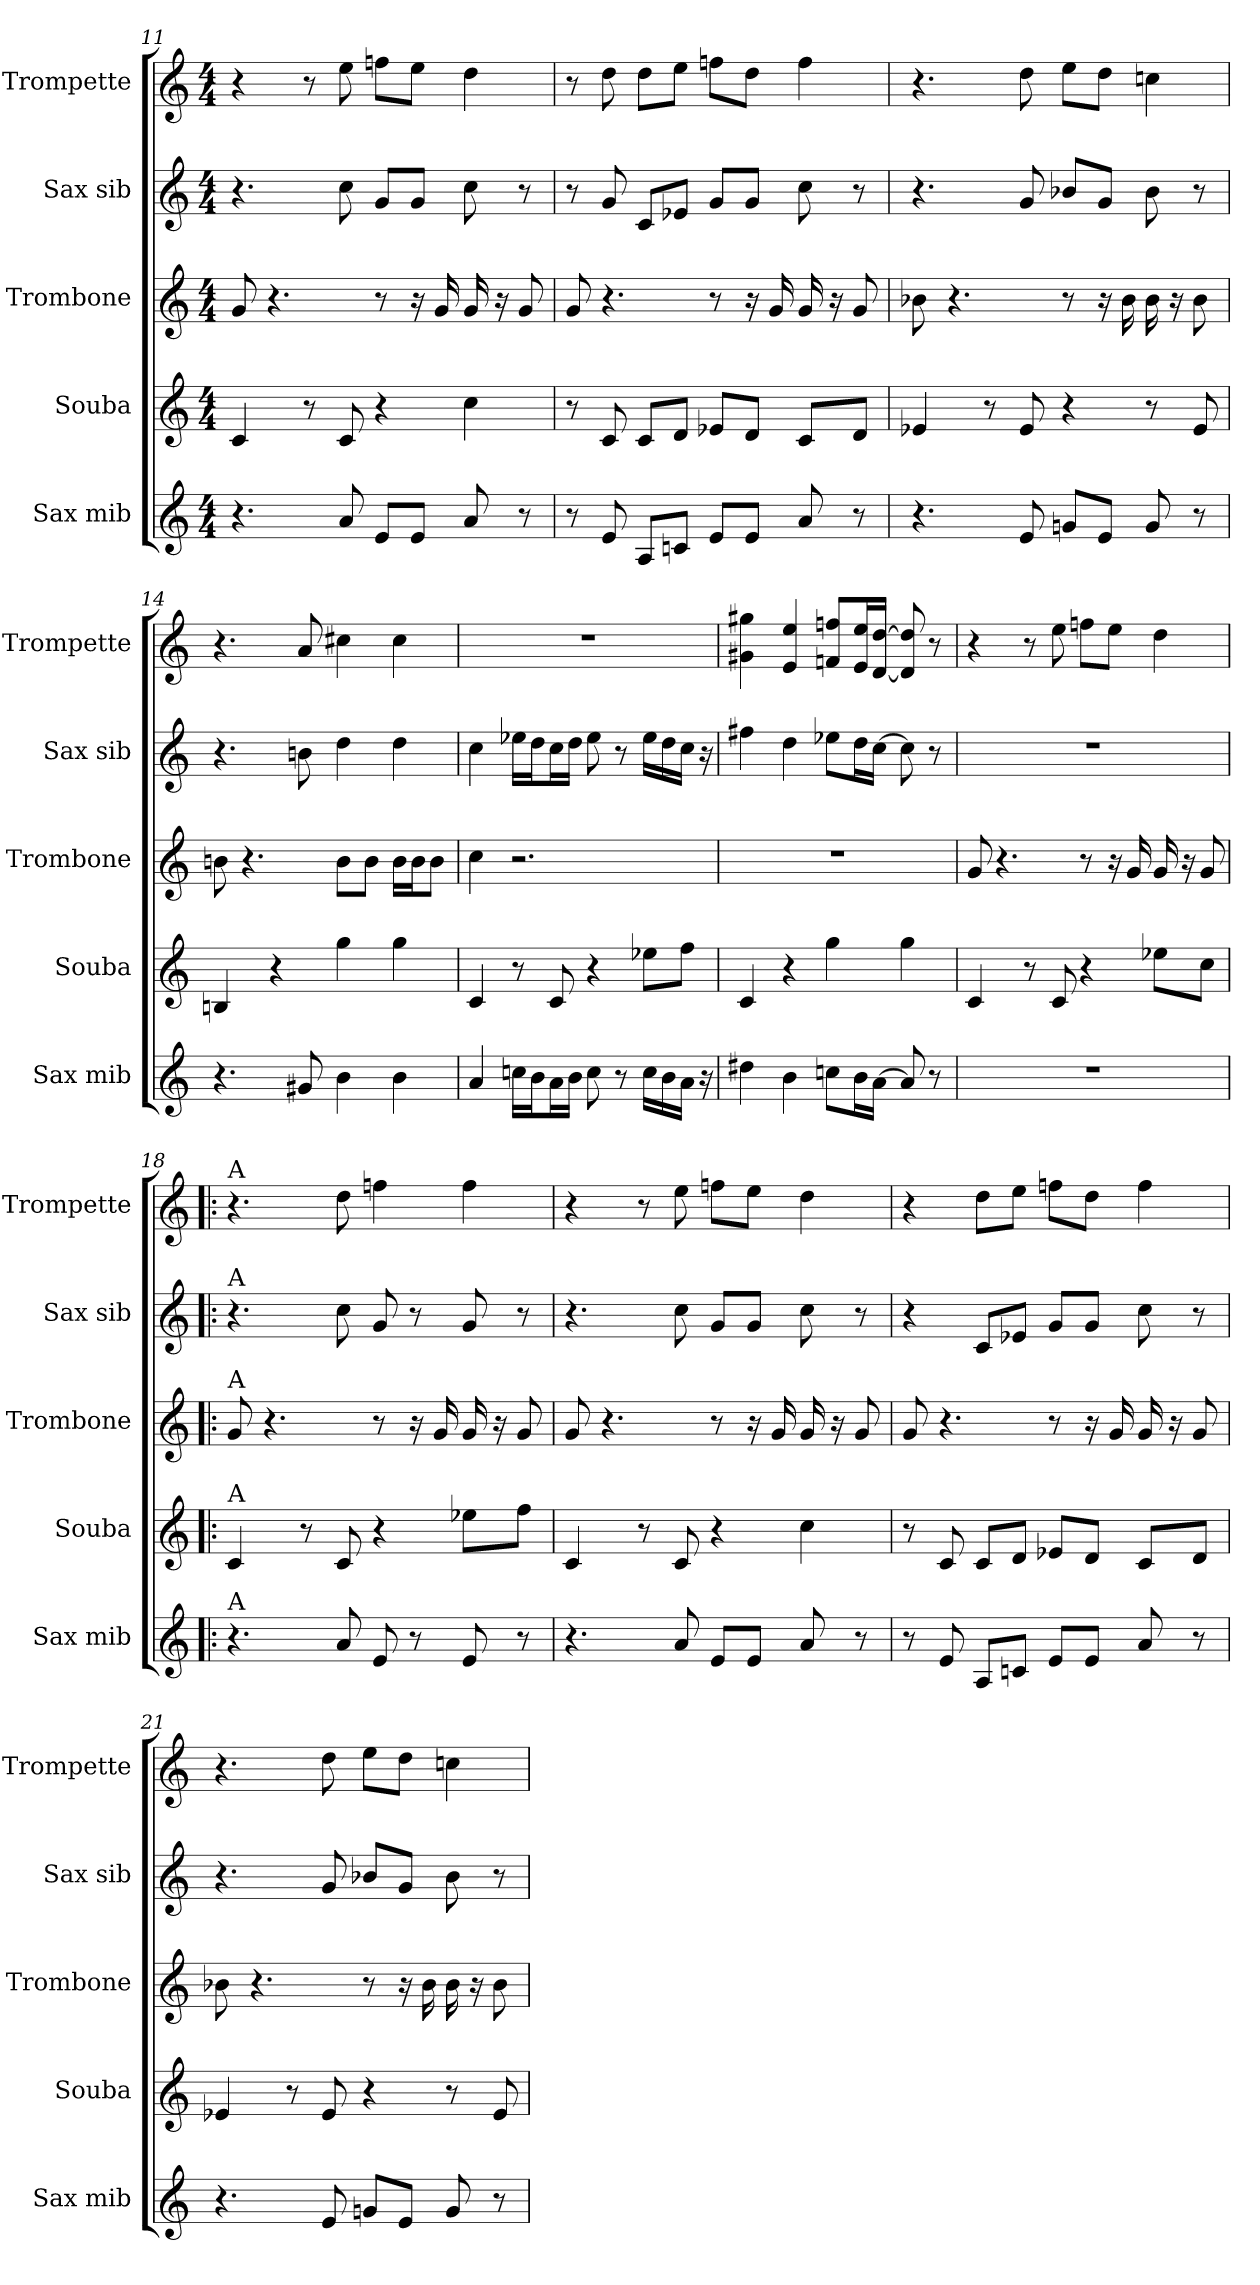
**kern	**kern	**kern	**kern	**kern
*part5	*part4	*part3	*part2	*part1
*staff5	*staff4	*staff3	*staff2	*staff1
*I"Sax mib	*I"Souba	*I"Trombone	*I"Sax sib	*I"Trompette
*I'Sax mib	*I'Souba	*I'Trombone	*I'Sax sib	*I'Trompette
*clefG2	*clefG2	*clefG2	*clefG2	*clefG2
*ITrd-2c-3	*ITrd15c26	*ITrd8c14	*ITrd8c14	*ITrd1c2
*M4/4	*M4/4	*M4/4	*M4/4	*M4/4
=11	=11	=11	=11	=11
4.r	4CC	8G	4.r	4r
.	.	4.r	.	.
.	8r	.	.	8r
8cc	8CC	.	8c	8dd
8gL	4r	8r	8GL	8ee-L
8gJ	.	16r	8GJ	8ddJ
.	.	16G	.	.
8cc	4C	16G	8c	4cc
.	.	16r	.	.
8r	.	8G	8r	.
=12	=12	=12	=12	=12
8r	8r	8G	8r	8r
8g	8CC	4.r	8G	8cc
8cL	8CCL	.	8CL	8ccL
8e-J	8DDJ	.	8E-J	8ddJ
8gL	8EE-L	8r	8GL	8ee-L
8gJ	8DDJ	16r	8GJ	8ccJ
.	.	16G	.	.
8cc	8CCL	16G	8c	4ee-
.	.	16r	.	.
8r	8DDJ	8G	8r	.
=13	=13	=13	=13	=13
4.r	4EE-	8B-	4.r	4.r
.	.	4.r	.	.
.	8r	.	.	.
8g	8EE-	.	8G	8cc
8b-L	4r	8r	8B-L	8ddL
8gJ	.	16r	8GJ	8ccJ
.	.	16B-	.	.
8b-	8r	16B-	8B-	4b-
.	.	16r	.	.
8r	8EE-	8B-	8r	.
=14	=14	=14	=14	=14
4.r	4BBBn	8Bn	4.r	4.r
.	.	4.r	.	.
.	4r	.	.	.
8bn	.	.	8Bn	8g
4dd	4G	8BL	4d	4bn
.	.	8BJ	.	.
4dd	4G	16BLL	4d	4b
.	.	16BJ	.	.
.	.	8BJ	.	.
=15	=15	=15	=15	=15
4cc	4CC	4c	4c	1r
16ee-LL	8r	2.r	16e-LL	.
16ddJ	.	.	16dJ	.
16ccL	8CC	.	16cL	.
16ddJJ	.	.	16dJJ	.
8ee-	4r	.	8e-	.
8r	.	.	8r	.
16ee-LL	8E-L	.	16e-LL	.
16dd	.	.	16d	.
16ccJJ	8FJ	.	16cJJ	.
16r	.	.	16r	.
=16	=16	=16	=16	=16
4ff#X	4CC	1r	4f#X	4f#X 4ff#X
4dd	4r	.	4d	4d 4dd
8ee-L	4G	.	8e-L	8e- 8ee-L
16ddL	.	.	16dL	16d 16ddL
[16ccJJ	.	.	[16cJJ	[16c [16ccJJ
8cc]	4G	.	8c]	8c] 8cc]
8r	.	.	8r	8r
=17	=17	=17	=17	=17
1r	4CC	8G	1r	4r
.	.	4.r	.	.
.	8r	.	.	8r
.	8CC	.	.	8dd
.	4r	8r	.	8ee-L
.	.	16r	.	8ddJ
.	.	16G	.	.
.	8E-L	16G	.	4cc
.	.	16r	.	.
.	8CJ	8G	.	.
=18!|:	=18!|:	=18!|:	=18!|:	=18!|:
!	!	!	!	!LO:TX:t=A
!	!	!	!LO:TX:t=A	!
!	!	!LO:TX:t=A	!	!
!	!LO:TX:t=A	!	!	!
!LO:TX:t=A	!	!	!	!
4.r	4CC	8G	4.r	4.r
.	.	4.r	.	.
.	8r	.	.	.
8cc	8CC	.	8c	8cc
8g	4r	8r	8G	4ee-
8r	.	16r	8r	.
.	.	16G	.	.
8g	8E-L	16G	8G	4ee-
.	.	16r	.	.
8r	8FJ	8G	8r	.
=19	=19	=19	=19	=19
4.r	4CC	8G	4.r	4r
.	.	4.r	.	.
.	8r	.	.	8r
8cc	8CC	.	8c	8dd
8gL	4r	8r	8GL	8ee-L
8gJ	.	16r	8GJ	8ddJ
.	.	16G	.	.
8cc	4C	16G	8c	4cc
.	.	16r	.	.
8r	.	8G	8r	.
=20	=20	=20	=20	=20
8r	8r	8G	4r	4r
8g	8CC	4.r	.	.
8cL	8CCL	.	8CL	8ccL
8e-J	8DDJ	.	8E-J	8ddJ
8gL	8EE-L	8r	8GL	8ee-L
8gJ	8DDJ	16r	8GJ	8ccJ
.	.	16G	.	.
8cc	8CCL	16G	8c	4ee-
.	.	16r	.	.
8r	8DDJ	8G	8r	.
=21	=21	=21	=21	=21
4.r	4EE-	8B-	4.r	4.r
.	.	4.r	.	.
.	8r	.	.	.
8g	8EE-	.	8G	8cc
8b-L	4r	8r	8B-L	8ddL
8gJ	.	16r	8GJ	8ccJ
.	.	16B-	.	.
8b-	8r	16B-	8B-	4b-
.	.	16r	.	.
8r	8EE-	8B-	8r	.
=	=	=	=	=
*-	*-	*-	*-	*-
